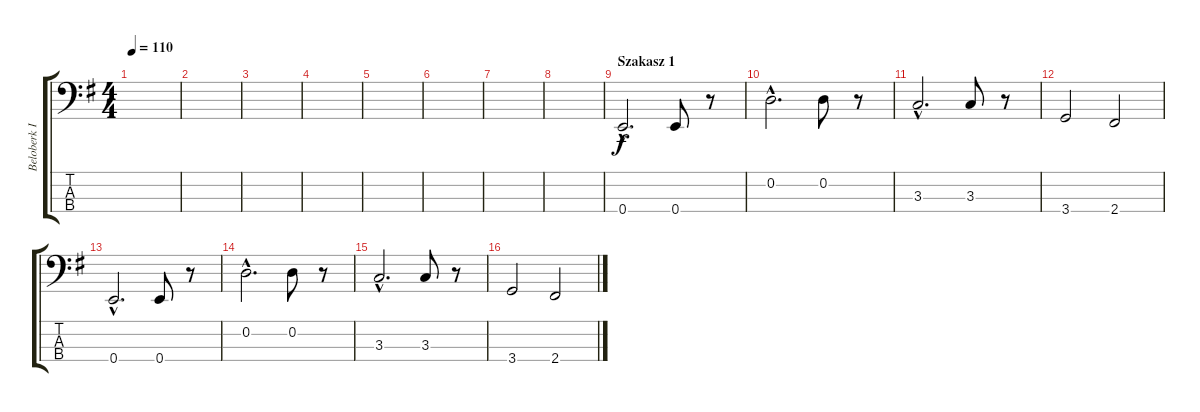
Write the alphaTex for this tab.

\track ("Beloberk István" "Beloberk I") {instrument electricbassfinger}
\staff {score tabs}
\tuning (G2 D2 A1 E1) {hide}
\ts (4 4)
\tempo 110
\clef f4
\ks eminor
|
|
|
|
|
|
|
|
\section ("" "Szakasz 1")
0.4{hac}.2{d} 0.4.8 r.8 |
0.2{hac}.2{d} 0.2.8 r.8 |
3.3{hac}.2{d} 3.3.8 r.8 |
3.4.2 2.4.2 |
0.4{hac}.2{d} 0.4.8 r.8 |
0.2{hac}.2{d} 0.2.8 r.8 |
3.3{hac}.2{d} 3.3.8 r.8 |
3.4.2 2.4.2
